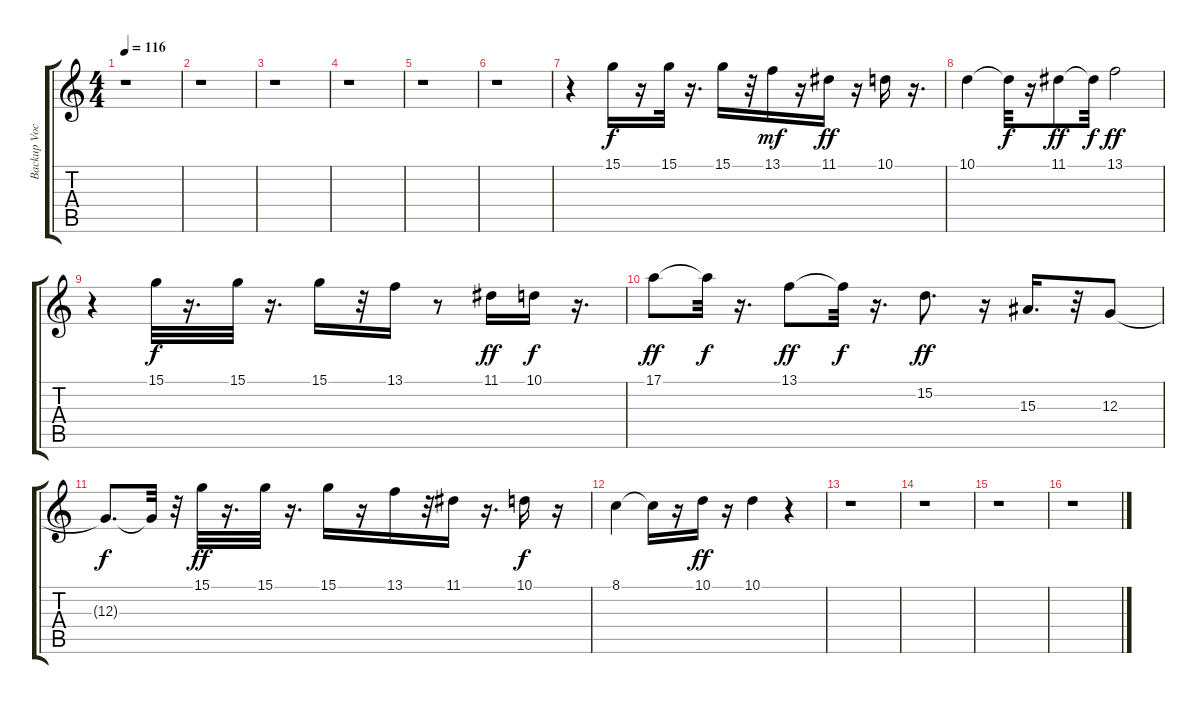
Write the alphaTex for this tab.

\track ("Backup Vocals 2" "Backup Voc") {instrument pad3polysynth}
\staff {score tabs}
\tuning (E4 B3 G3 D3 A2 E2) {hide}
\ts (4 4)
\tempo 116
\clef g2
\ks c
r.1{dy ff} |
r.1 |
r.1 |
r.1 |
r.1 |
r.1 |
r.4 15.1.16{dy f} r.16 15.1.32 r.16{d} 15.1.16 r.32 13.1.16{dy mf} r.16 11.1.16{dy ff} r.16 10.1.16 r.16{d} |
10.1.4 10.1{t}.32{dy f} r.16 11.1.8{dy ff} 11.1{t}.32{dy f} 13.1.2{dy ff} |
r.4 15.1.32{dy f} r.16{d} 15.1.32 r.16{d} 15.1.16 r.32 13.1.16 r.8 11.1.16{dy ff} 10.1.16{dy f} r.16{d} |
17.1.8{dy ff} 17.1{t}.32{dy f} r.16{d} 13.1.8{dy ff} 13.1{t}.32{dy f} r.16{d} 15.2.8{d dy ff} r.16 15.3.16{d} r.32 12.3.8 |
12.3{t}.8{d dy f} 12.3{t}.32 r.32 15.1.32{dy ff} r.16{d} 15.1.32 r.16{d} 15.1.16 r.16 13.1.16 r.32 11.1.16 r.16{d} 10.1.16{dy f} r.16 |
8.1.4 8.1{t}.16 r.16 10.1.16{dy ff} r.16 10.1.4 r.4 |
r.1 |
r.1 |
r.1 |
r.1
